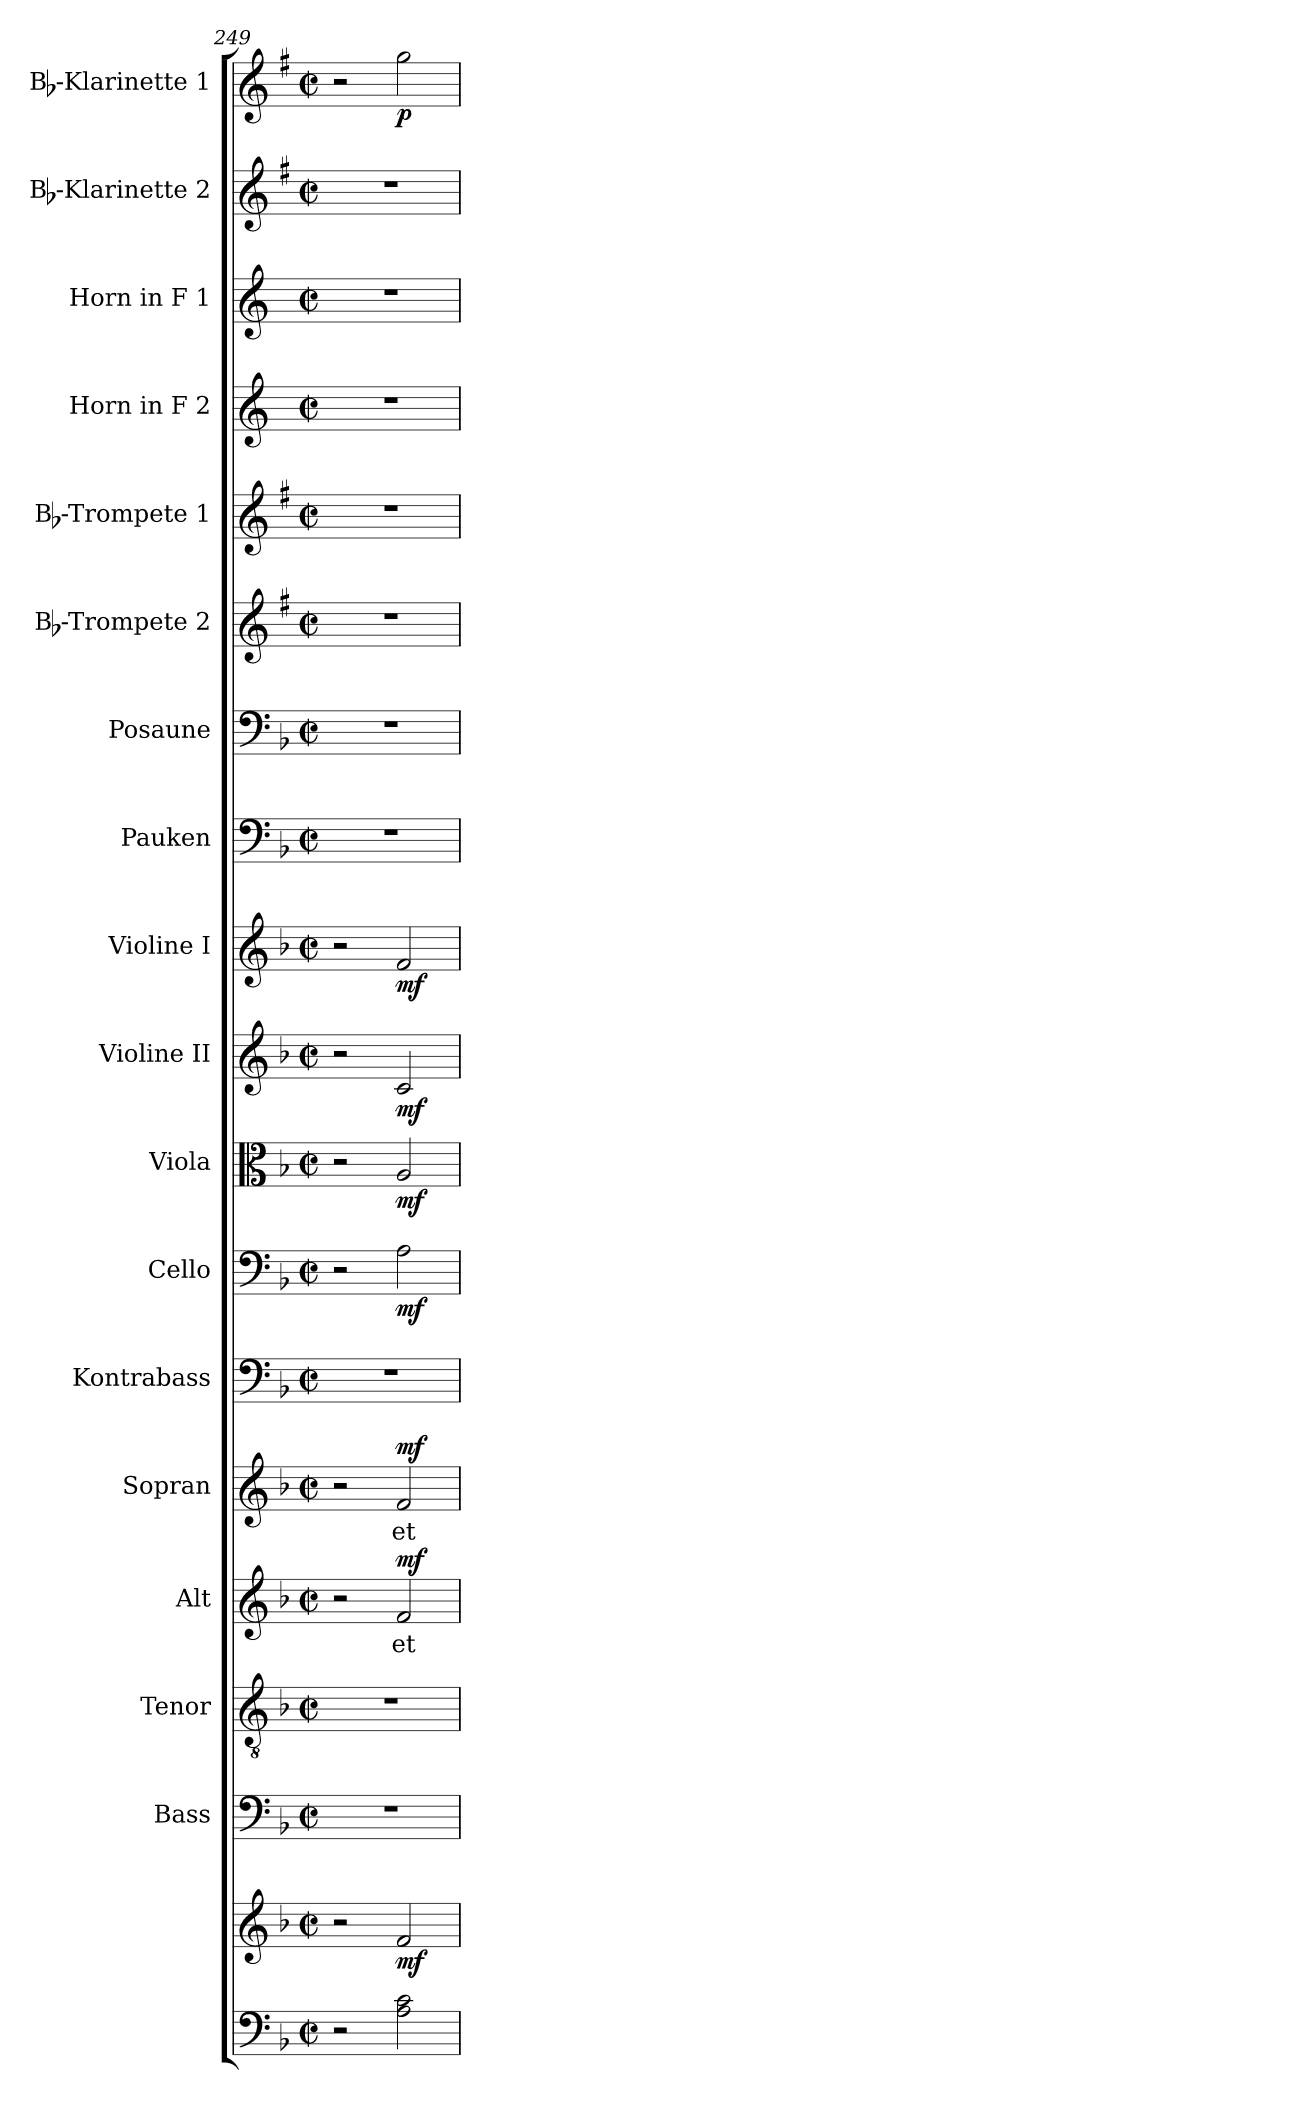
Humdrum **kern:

**kern	**kern	**dynam	**kern	**kern	**kern	**text	**dynam	**kern	**text	**dynam	**kern	**kern	**dynam	**kern	**dynam	**kern	**dynam	**kern	**dynam	**kern	**kern	**kern	**kern	**kern	**kern	**kern	**kern	**dynam
*part18	*part18	*part18	*part17	*part16	*part15	*part15	*part15	*part14	*part14	*part14	*part13	*part12	*part12	*part11	*part11	*part10	*part10	*part9	*part9	*part8	*part7	*part6	*part5	*part4	*part3	*part2	*part1	*part1
*staff19	*staff18	*staff18/19	*staff17	*staff16	*staff15	*staff15	*staff15	*staff14	*staff14	*staff14	*staff13	*staff12	*staff12	*staff11	*staff11	*staff10	*staff10	*staff9	*staff9	*staff8	*staff7	*staff6	*staff5	*staff4	*staff3	*staff2	*staff1	*staff1
*	*	*	*I"Bass	*I"Tenor	*I"Alt	*	*	*I"Sopran	*	*	*I"Kontrabass	*I"Cello	*	*I"Viola	*	*I"Violine II	*	*I"Violine I	*	*I"Pauken	*I"Posaune	*I"Bb-Trompete 2	*I"Bb-Trompete 1	*I"Horn in F 2	*I"Horn in F 1	*I"Bb-Klarinette 2	*I"Bb-Klarinette 1	*
*	*	*	*I'B.	*I'T.	*I'A.	*	*	*I'S.	*	*	*I'Kb.	*	*	*I'Vla.	*	*I'Vl. II	*	*I'Vl. I	*	*I'Pk.	*I'Pos.	*I'Bb Trp. 2	*I'Bb Trp. 1	*	*	*I'Bb Kl. 2	*I'Bb Kl. 1	*
!!LO:PB:g=z
*clefF4	*clefG2	*	*clefF4	*clefGv2	*clefG2	*	*	*clefG2	*	*	*clefF4	*clefF4	*	*clefC3	*	*clefG2	*	*clefG2	*	*clefF4	*clefF4	*clefG2	*clefG2	*clefG2	*clefG2	*clefG2	*clefG2	*
*	*	*	*	*	*	*	*	*	*	*	*ITrd7c12	*	*	*	*	*	*	*	*	*	*	*ITrd1c2	*ITrd1c2	*ITrd4c7	*ITrd4c7	*ITrd1c2	*ITrd1c2	*
*k[b-]	*k[b-]	*	*k[b-]	*k[b-]	*k[b-]	*	*	*k[b-]	*	*	*k[b-]	*k[b-]	*	*k[b-]	*	*k[b-]	*	*k[b-]	*	*k[b-]	*k[b-]	*k[b-]	*k[b-]	*k[b-]	*k[b-]	*k[b-]	*k[b-]	*
*F:	*F:	*	*F:	*F:	*F:	*	*	*F:	*	*	*F:	*F:	*	*F:	*	*F:	*	*F:	*	*F:	*F:	*F:	*F:	*F:	*F:	*F:	*F:	*
*M2/2	*M2/2	*	*M2/2	*M2/2	*M2/2	*	*	*M2/2	*	*	*M2/2	*M2/2	*	*M2/2	*	*M2/2	*	*M2/2	*	*M2/2	*M2/2	*M2/2	*M2/2	*M2/2	*M2/2	*M2/2	*M2/2	*
*met(c|)	*met(c|)	*	*met(c|)	*met(c|)	*met(c|)	*	*	*met(c|)	*	*	*met(c|)	*met(c|)	*	*met(c|)	*	*met(c|)	*	*met(c|)	*	*met(c|)	*met(c|)	*met(c|)	*met(c|)	*met(c|)	*met(c|)	*met(c|)	*met(c|)	*
=249	=249	=249	=249	=249	=249	=249	=249	=249	=249	=249	=249	=249	=249	=249	=249	=249	=249	=249	=249	=249	=249	=249	=249	=249	=249	=249	=249	=249
2r	2r	.	1r	1r	2r	.	.	2r	.	.	1r	2r	.	2r	.	2r	.	2r	.	1r	1r	1r	1r	1r	1r	1r	2r	.
!	!	!LO:DY:b	!	!	!	!LO:LY:b	!LO:DY:a	!	!LO:LY:b	!LO:DY:a	!	!	!LO:DY:b	!	!LO:DY:b	!	!LO:DY:b	!	!LO:DY:b	!	!	!	!	!	!	!	!	!LO:DY:b
2A\ 2c\	2f/	mf	.	.	2f/	et	mf	2f/	et	mf	.	2A\	mf	2A/	mf	2c/	mf	2f/	mf	.	.	.	.	.	.	.	2ff\	p
=	=	=	=	=	=	=	=	=	=	=	=	=	=	=	=	=	=	=	=	=	=	=	=	=	=	=	=	=
*-	*-	*-	*-	*-	*-	*-	*-	*-	*-	*-	*-	*-	*-	*-	*-	*-	*-	*-	*-	*-	*-	*-	*-	*-	*-	*-	*-	*-
